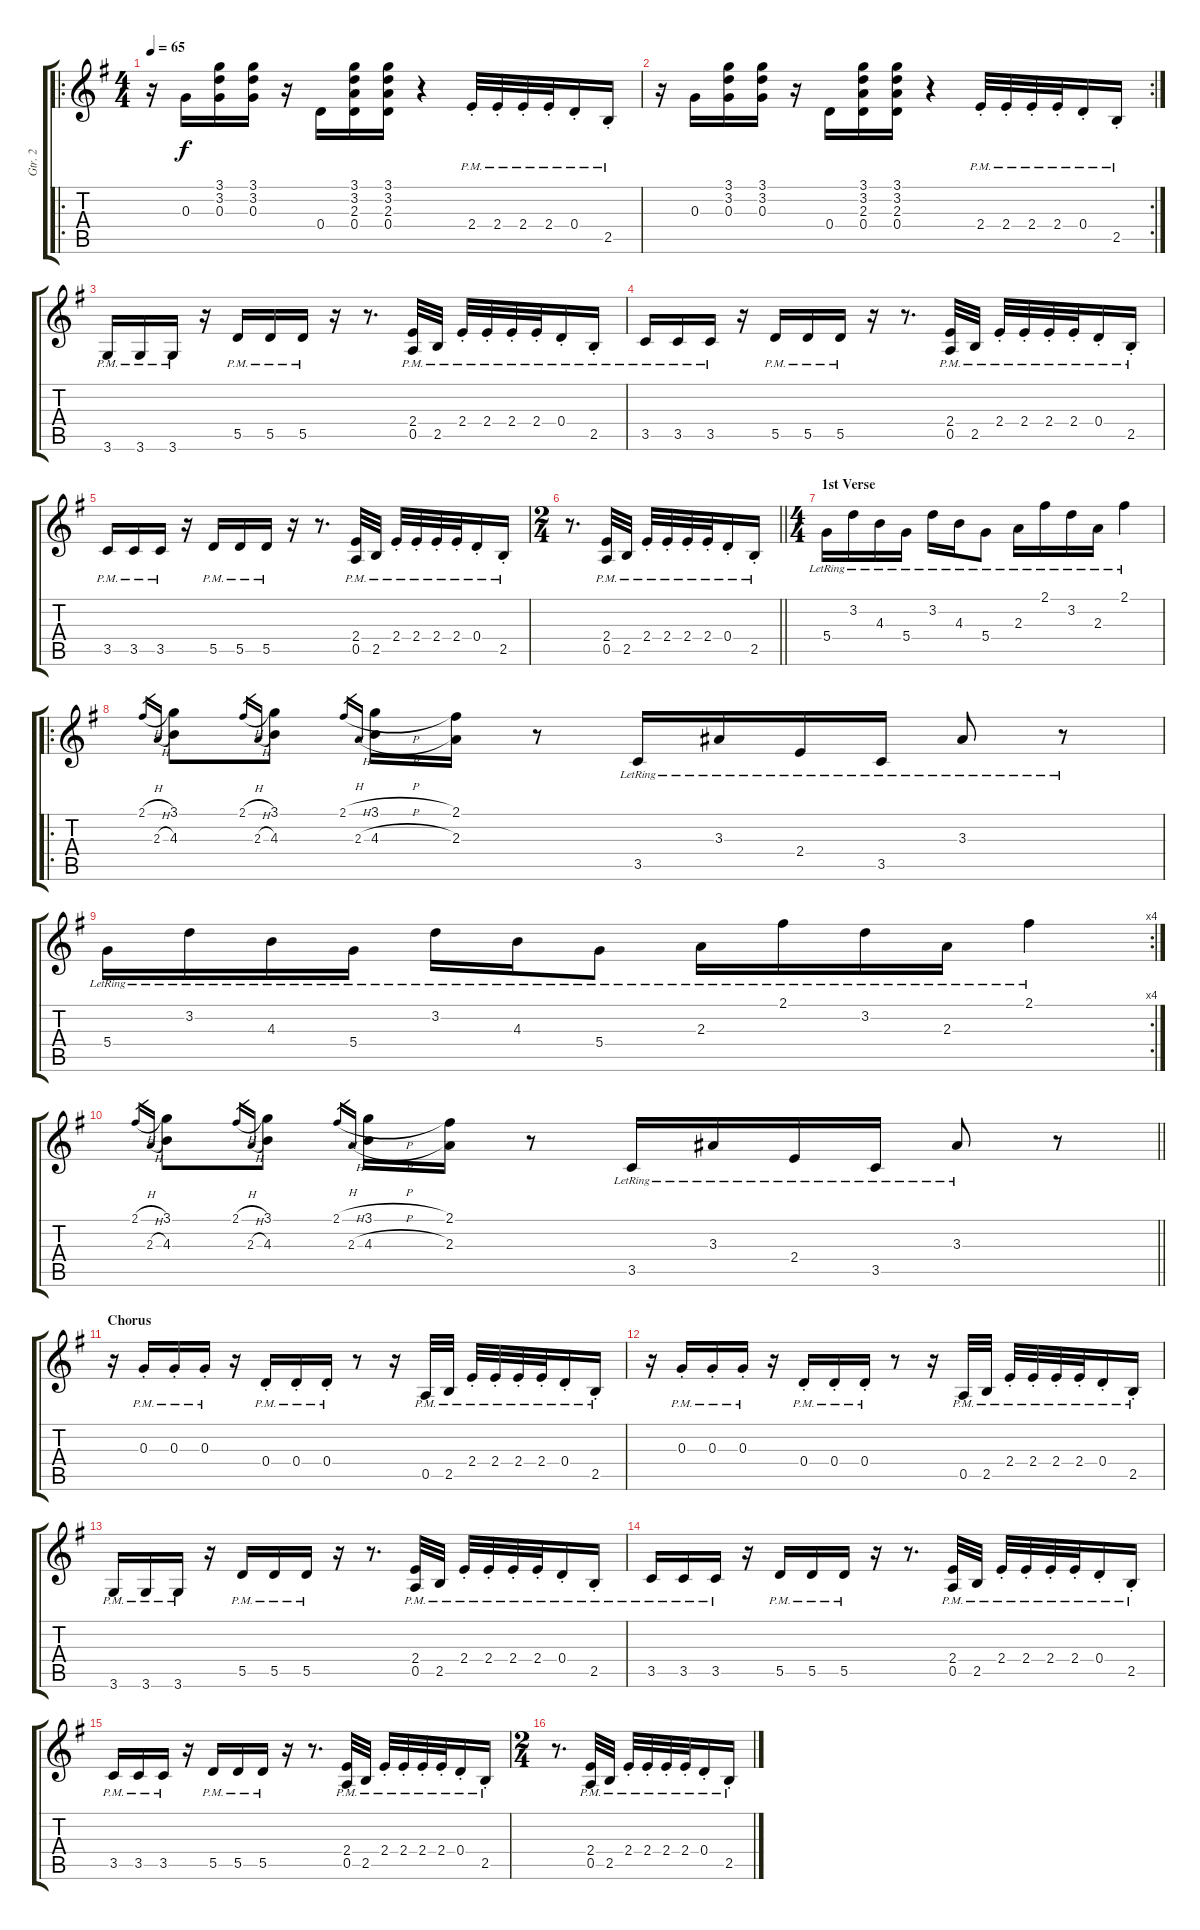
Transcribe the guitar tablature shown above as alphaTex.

\track ("Gtr. 2" "Gtr. 2") {instrument electricguitarclean}
\staff {score tabs}
\tuning (E4 B3 G3 D3 A2 E2) {hide}
\ro
\ts (4 4)
\tempo 65
\clef g2
\ks g
r.16{dy f instrument electricguitarclean} 0.3.16 (3.1 3.2 0.3).16 (3.1 3.2 0.3).16 r.16 0.4.16 (3.1 3.2 2.3 0.4).16 (3.1 3.2 2.3 0.4).16 r.4 2.4{pm st}.32 2.4{pm st}.32 2.4{pm st}.32 2.4{pm st}.32 0.4{pm st}.16 2.5{pm st}.16 |
\rc 2
r.16 0.3.16 (3.1 3.2 0.3).16 (3.1 3.2 0.3).16 r.16 0.4.16 (3.1 3.2 2.3 0.4).16 (3.1 3.2 2.3 0.4).16 r.4 2.4{pm st}.32 2.4{pm st}.32 2.4{pm st}.32 2.4{pm st}.32 0.4{pm st}.16 2.5{pm st}.16 |
3.6{pm}.16 3.6{pm}.16 3.6{pm}.16 r.16 5.5{pm}.16 5.5{pm}.16 5.5{pm}.16 r.16 r.8{d} (2.4{pm} 0.5{pm}).32 2.5{pm}.32 2.4{pm st}.32 2.4{pm st}.32 2.4{pm st}.32 2.4{pm st}.32 0.4{pm st}.16 2.5{pm st}.16 |
3.5{pm}.16 3.5{pm}.16 3.5{pm}.16 r.16 5.5{pm}.16 5.5{pm}.16 5.5{pm}.16 r.16 r.8{d} (2.4{pm} 0.5{pm}).32 2.5{pm}.32 2.4{pm st}.32 2.4{pm st}.32 2.4{pm st}.32 2.4{pm st}.32 0.4{pm st}.16 2.5{pm st}.16 |
3.5{pm}.16 3.5{pm}.16 3.5{pm}.16 r.16 5.5{pm}.16 5.5{pm}.16 5.5{pm}.16 r.16 r.8{d} (2.4{pm} 0.5{pm}).32 2.5{pm}.32 2.4{pm st}.32 2.4{pm st}.32 2.4{pm st}.32 2.4{pm st}.32 0.4{pm st}.16 2.5{pm st}.16 |
\ts (2 4)
\barLineRight lightlight
r.8{d} (2.4{pm} 0.5{pm}).32 2.5{pm}.32 2.4{pm st}.32 2.4{pm st}.32 2.4{pm st}.32 2.4{pm st}.32 0.4{pm st}.16 2.5{pm st}.16 |
\ts (4 4)
\section ("" "1st Verse")
5.4{lr}.16 3.2{lr}.16 4.3{lr}.16 5.4{lr}.16 3.2{lr}.16 4.3{lr}.16 5.4{lr}.8 2.3{lr}.16 2.1{lr}.16 3.2{lr}.16 2.3{lr}.16 2.1{lr}.4 |
\ro
2.1{h}.16{gr} 2.3{h}.16{gr} (3.1 4.3).8 2.1{h}.16{gr} 2.3{h}.16{gr} (3.1 4.3).8 2.1{h}.16{gr} 2.3{h}.16{gr} (3.1{h} 4.3{h}).16 (2.1 2.3).16 r.8 3.5{lr}.16 3.3{lr}.16 2.4{lr}.16 3.5{lr}.16 3.3{lr}.8 r.8 |
\rc 4
5.4{lr}.16 3.2{lr}.16 4.3{lr}.16 5.4{lr}.16 3.2{lr}.16 4.3{lr}.16 5.4{lr}.8 2.3{lr}.16 2.1{lr}.16 3.2{lr}.16 2.3{lr}.16 2.1{lr}.4 |
\barLineRight lightlight
2.1{h}.16{gr} 2.3{h}.16{gr} (3.1 4.3).8 2.1{h}.16{gr} 2.3{h}.16{gr} (3.1 4.3).8 2.1{h}.16{gr} 2.3{h}.16{gr} (3.1{h} 4.3{h}).16 (2.1 2.3).16 r.8 3.5{lr}.16 3.3{lr}.16 2.4{lr}.16 3.5{lr}.16 3.3{lr}.8 r.8 |
\section ("" "Chorus")
r.16 0.3{pm st}.16 0.3{pm st}.16 0.3{pm st}.16 r.16 0.4{pm st}.16 0.4{pm st}.16 0.4{pm st}.16 r.8 r.16 0.5{pm}.32 2.5{pm}.32 2.4{pm st}.32 2.4{pm st}.32 2.4{pm st}.32 2.4{pm st}.32 0.4{pm st}.16 2.5{pm st}.16 |
r.16 0.3{pm st}.16 0.3{pm st}.16 0.3{pm st}.16 r.16 0.4{pm st}.16 0.4{pm st}.16 0.4{pm st}.16 r.8 r.16 0.5{pm}.32 2.5{pm}.32 2.4{pm st}.32 2.4{pm st}.32 2.4{pm st}.32 2.4{pm st}.32 0.4{pm st}.16 2.5{pm st}.16 |
3.6{pm}.16 3.6{pm}.16 3.6{pm}.16 r.16 5.5{pm}.16 5.5{pm}.16 5.5{pm}.16 r.16 r.8{d} (2.4{pm} 0.5{pm}).32 2.5{pm}.32 2.4{pm st}.32 2.4{pm st}.32 2.4{pm st}.32 2.4{pm st}.32 0.4{pm st}.16 2.5{pm st}.16 |
3.5{pm}.16 3.5{pm}.16 3.5{pm}.16 r.16 5.5{pm}.16 5.5{pm}.16 5.5{pm}.16 r.16 r.8{d} (2.4{pm} 0.5{pm}).32 2.5{pm}.32 2.4{pm st}.32 2.4{pm st}.32 2.4{pm st}.32 2.4{pm st}.32 0.4{pm st}.16 2.5{pm st}.16 |
3.5{pm}.16 3.5{pm}.16 3.5{pm}.16 r.16 5.5{pm}.16 5.5{pm}.16 5.5{pm}.16 r.16 r.8{d} (2.4{pm} 0.5{pm}).32 2.5{pm}.32 2.4{pm st}.32 2.4{pm st}.32 2.4{pm st}.32 2.4{pm st}.32 0.4{pm st}.16 2.5{pm st}.16 |
\ts (2 4)
r.8{d} (2.4{pm} 0.5{pm}).32 2.5{pm}.32 2.4{pm st}.32 2.4{pm st}.32 2.4{pm st}.32 2.4{pm st}.32 0.4{pm st}.16 2.5{pm st}.16
